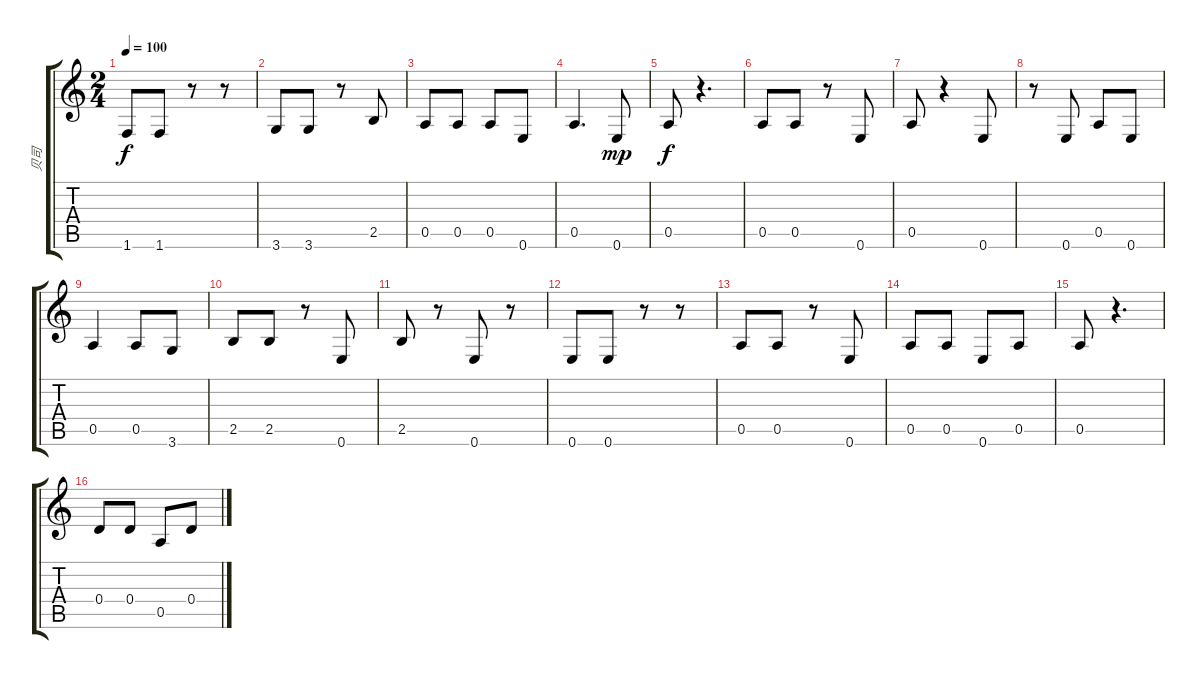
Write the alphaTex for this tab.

\track ("贝司" "贝司") {instrument acousticbass}
\staff {score tabs}
\tuning (E4 B3 G3 D3 A2 E2) {hide}
\ts (2 4)
\tempo 100
\clef g2
\ks c
1.6.8{dy f} 1.6.8 r.8 r.8 |
3.6.8 3.6.8 r.8 2.5.8 |
0.5.8 0.5.8 0.5.8 0.6.8 |
0.5.4{d} 0.6.8{dy mp} |
0.5.8{dy f} r.4{d} |
0.5.8 0.5.8 r.8 0.6.8 |
0.5.8 r.4 0.6.8 |
r.8 0.6.8 0.5.8 0.6.8 |
0.5.4 0.5.8 3.6.8 |
2.5.8 2.5.8 r.8 0.6.8 |
2.5.8 r.8 0.6.8 r.8 |
0.6.8 0.6.8 r.8 r.8 |
0.5.8 0.5.8 r.8 0.6.8 |
0.5.8 0.5.8 0.6.8 0.5.8 |
0.5.8 r.4{d} |
0.4.8 0.4.8 0.5.8 0.4.8
